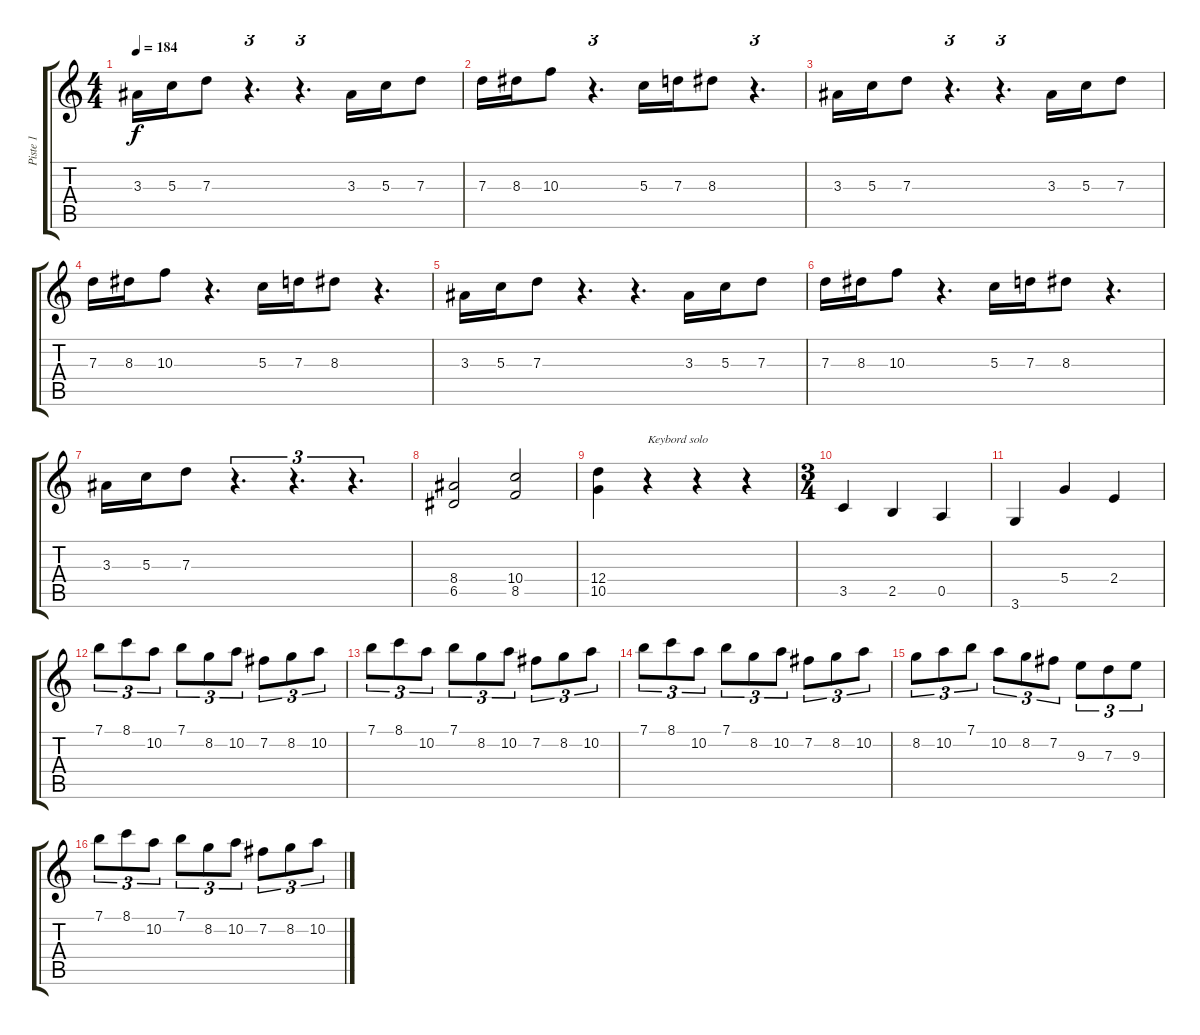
\track ("Piste 1" "Piste 1") {instrument distortionguitar}
\staff {score tabs}
\tuning (E4 B3 G3 D3 A2 E2) {hide}
\ts (4 4)
\tempo 184
\clef g2
\ks c
3.3.16{dy f} 5.3.16 7.3.8 r.4{d tu (3 2)} r.4{d tu (3 2)} 3.3.16 5.3.16 7.3.8 |
7.3.16 8.3.16 10.3.8 r.4{d tu (3 2)} 5.3.16 7.3.16 8.3.8 r.4{d tu (3 2)} |
3.3.16 5.3.16 7.3.8 r.4{d tu (3 2)} r.4{d tu (3 2)} 3.3.16 5.3.16 7.3.8 |
7.3.16 8.3.16 10.3.8 r.4{d tu (3 2)} 5.3.16 7.3.16 8.3.8 r.4{d tu (3 2)} |
3.3.16 5.3.16 7.3.8 r.4{d tu (3 2)} r.4{d tu (3 2)} 3.3.16 5.3.16 7.3.8 |
7.3.16 8.3.16 10.3.8 r.4{d tu (3 2)} 5.3.16 7.3.16 8.3.8 r.4{d tu (3 2)} |
3.3.16 5.3.16 7.3.8 r.4{d tu (3 2)} r.4{d tu (3 2)} r.4{d tu (3 2)} |
(8.4 6.5).2 (10.4 8.5).2 |
(12.4 10.5).4 r.4{txt "Keybord solo"} r.4 r.4 |
\ts (3 4)
3.5.4 2.5.4 0.5.4 |
3.6.4 5.4.4 2.4.4 |
7.1.8{tu (3 2)} 8.1.8{tu (3 2)} 10.2.8{tu (3 2)} 7.1.8{tu (3 2)} 8.2.8{tu (3 2)} 10.2.8{tu (3 2)} 7.2.8{tu (3 2)} 8.2.8{tu (3 2)} 10.2.8{tu (3 2)} |
7.1.8{tu (3 2)} 8.1.8{tu (3 2)} 10.2.8{tu (3 2)} 7.1.8{tu (3 2)} 8.2.8{tu (3 2)} 10.2.8{tu (3 2)} 7.2.8{tu (3 2)} 8.2.8{tu (3 2)} 10.2.8{tu (3 2)} |
7.1.8{tu (3 2)} 8.1.8{tu (3 2)} 10.2.8{tu (3 2)} 7.1.8{tu (3 2)} 8.2.8{tu (3 2)} 10.2.8{tu (3 2)} 7.2.8{tu (3 2)} 8.2.8{tu (3 2)} 10.2.8{tu (3 2)} |
8.2.8{tu (3 2)} 10.2.8{tu (3 2)} 7.1.8{tu (3 2)} 10.2.8{tu (3 2)} 8.2.8{tu (3 2)} 7.2.8{tu (3 2)} 9.3.8{tu (3 2)} 7.3.8{tu (3 2)} 9.3.8{tu (3 2)} |
7.1.8{tu (3 2)} 8.1.8{tu (3 2)} 10.2.8{tu (3 2)} 7.1.8{tu (3 2)} 8.2.8{tu (3 2)} 10.2.8{tu (3 2)} 7.2.8{tu (3 2)} 8.2.8{tu (3 2)} 10.2.8{tu (3 2)}
